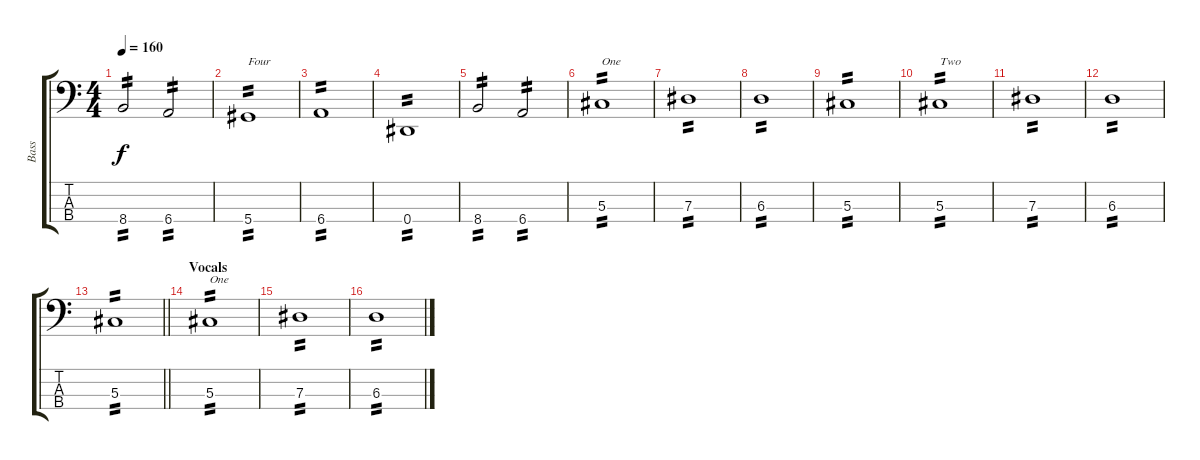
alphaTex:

\track ("Bass" "Bass") {instrument electricbasspick}
\staff {score tabs}
\tuning (Gb2 Db2 Ab1 Eb1) {hide}
\ts (4 4)
\tempo 160
\clef f4
\ks c
8.4.2{tp 2 dy f} 6.4.2{tp 2} |
5.4.1{txt "Four" tp 2} |
6.4.1{tp 2} |
0.4.1{tp 2} |
8.4.2{tp 2} 6.4.2{tp 2} |
5.3.1{txt "One" tp 2} |
7.3.1{tp 2} |
6.3.1{tp 2} |
5.3.1{tp 2} |
5.3.1{txt "Two" tp 2} |
7.3.1{tp 2} |
6.3.1{tp 2} |
\barLineRight lightlight
5.3.1{tp 2} |
\section ("" "Vocals")
5.3.1{txt "One" tp 2} |
7.3.1{tp 2} |
6.3.1{tp 2}
